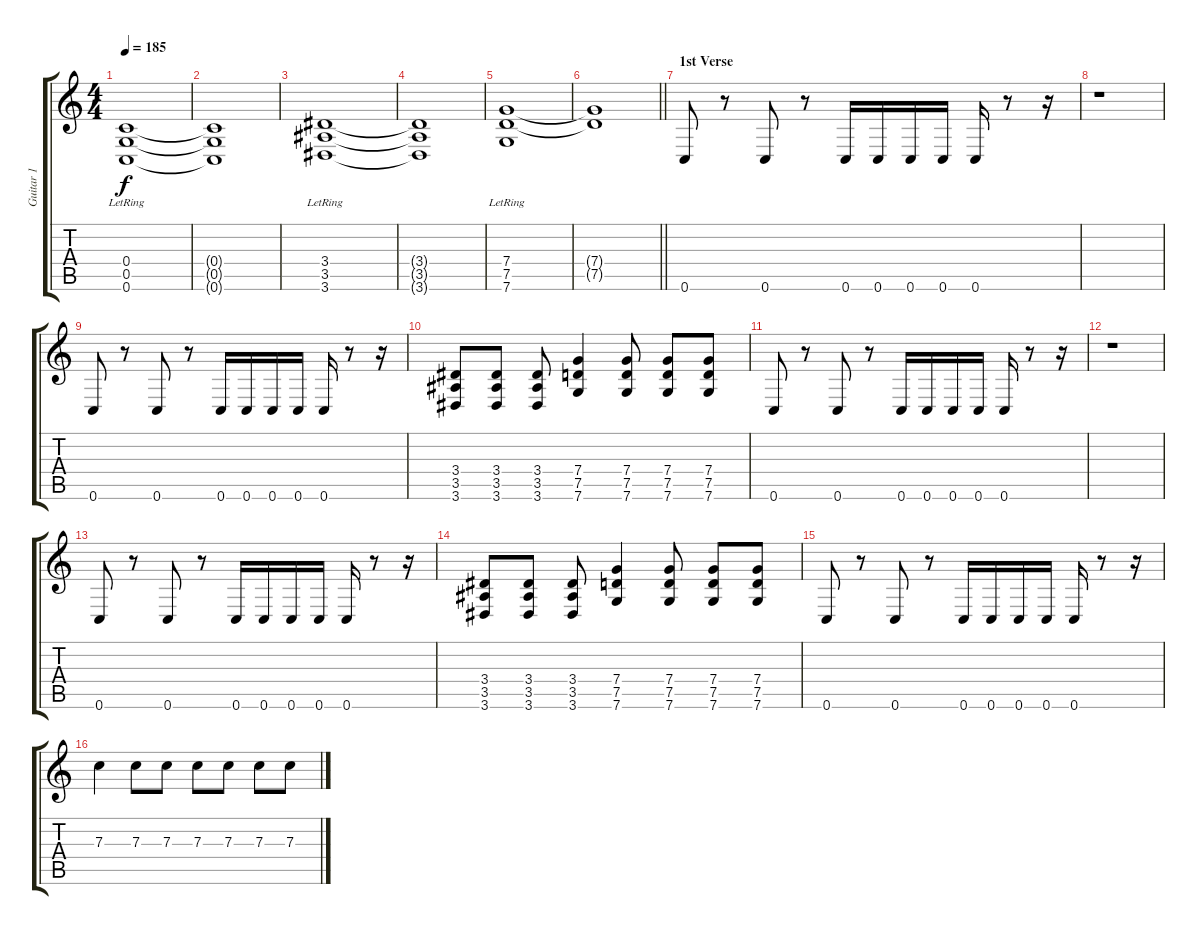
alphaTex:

\track ("Guitar 1" "Guitar 1") {instrument distortionguitar}
\staff {score tabs}
\tuning (D4 A3 F3 C3 G2 C2) {hide}
\ts (4 4)
\tempo 185
\clef g2
\ks c
(0.4 0.5{lr} 0.6).1{dy f} |
(0.4{t} 0.5{t} 0.6{t}).1 |
(3.4 3.5{lr} 3.6).1 |
(3.4{t} 3.5{t} 3.6{t}).1 |
(7.4{lr} 7.5{lr} 7.6{lr}).1 |
\barLineRight lightlight
(7.4{t} 7.5{t}).1 |
\section ("" "1st Verse")
0.6.8 r.8 0.6.8 r.8 0.6.16 0.6.16 0.6.16 0.6.16 0.6.16 r.8 r.16 |
r.1 |
0.6.8 r.8 0.6.8 r.8 0.6.16 0.6.16 0.6.16 0.6.16 0.6.16 r.8 r.16 |
(3.4 3.5 3.6).8 (3.4 3.5 3.6).8 (3.4 3.5 3.6).8 (7.4 7.5 7.6).4 (7.4 7.5 7.6).8 (7.4 7.5 7.6).8 (7.4 7.5 7.6).8 |
0.6.8 r.8 0.6.8 r.8 0.6.16 0.6.16 0.6.16 0.6.16 0.6.16 r.8 r.16 |
r.1 |
0.6.8 r.8 0.6.8 r.8 0.6.16 0.6.16 0.6.16 0.6.16 0.6.16 r.8 r.16 |
(3.4 3.5 3.6).8 (3.4 3.5 3.6).8 (3.4 3.5 3.6).8 (7.4 7.5 7.6).4 (7.4 7.5 7.6).8 (7.4 7.5 7.6).8 (7.4 7.5 7.6).8 |
0.6.8 r.8 0.6.8 r.8 0.6.16 0.6.16 0.6.16 0.6.16 0.6.16 r.8 r.16 |
7.3.4 7.3.8 7.3.8 7.3.8 7.3.8 7.3.8 7.3.8
